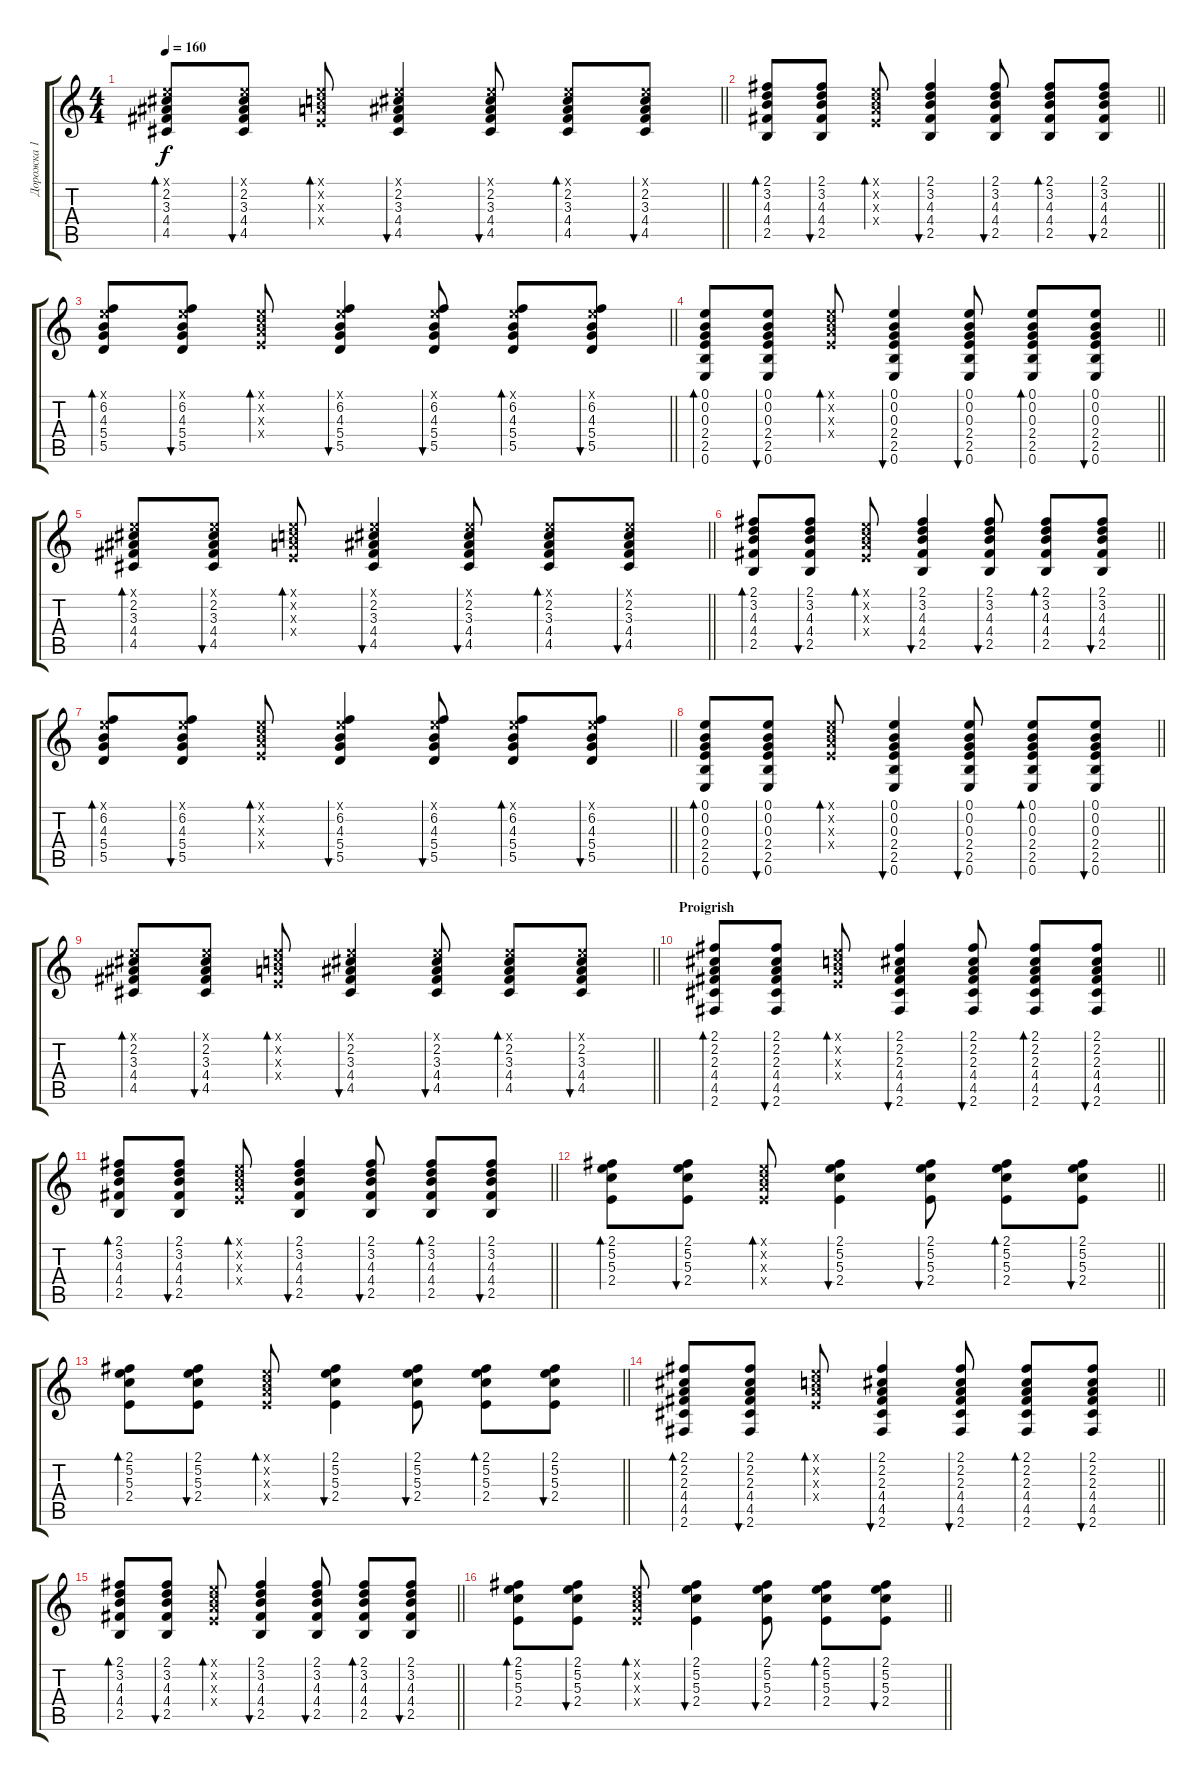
\track ("Дорожка 1" "Дорожка 1") {instrument acousticguitarsteel}
\staff {score tabs}
\tuning (E4 B3 G3 D3 A2 E2) {hide}
\ts (4 4)
\tempo 160
\clef g2
\barLineRight lightlight
\ks c
(0.1{x} 2.2 3.3 4.4 4.5).8{bd 60 dy f} (0.1{x} 2.2 3.3 4.4 4.5).8{bu 60} (0.1{x} 1.2{x} 2.3{x} 2.4{x}).8{bd 60} (0.1{x} 2.2 3.3 4.4 4.5).4{bu 60} (0.1{x} 2.2 3.3 4.4 4.5).8{bu 60} (0.1{x} 2.2 3.3 4.4 4.5).8{bd 60} (0.1{x} 2.2 3.3 4.4 4.5).8{bu 60} |
\barLineRight lightlight
(2.1 3.2 4.3 4.4 2.5).8{bd 60} (2.1 3.2 4.3 4.4 2.5).8{bu 60} (0.1{x} 1.2{x} 2.3{x} 2.4{x}).8{bd 60} (2.1 3.2 4.3 4.4 2.5).4{bu 60} (2.1 3.2 4.3 4.4 2.5).8{bu 60} (2.1 3.2 4.3 4.4 2.5).8{bd 60} (2.1 3.2 4.3 4.4 2.5).8{bu 60} |
\barLineRight lightlight
(0.1{x} 6.2 4.3 5.4 5.5).8{bd 60} (0.1{x} 6.2 4.3 5.4 5.5).8{bu 60} (0.1{x} 1.2{x} 2.3{x} 2.4{x}).8{bd 60} (0.1{x} 6.2 4.3 5.4 5.5).4{bu 60} (0.1{x} 6.2 4.3 5.4 5.5).8{bu 60} (0.1{x} 6.2 4.3 5.4 5.5).8{bd 60} (0.1{x} 6.2 4.3 5.4 5.5).8{bu 60} |
\barLineRight lightlight
(0.1 0.2 0.3 2.4 2.5 0.6).8{bd 60} (0.1 0.2 0.3 2.4 2.5 0.6).8{bu 60} (0.1{x} 1.2{x} 2.3{x} 2.4{x}).8{bd 60} (0.1 0.2 0.3 2.4 2.5 0.6).4{bu 60} (0.1 0.2 0.3 2.4 2.5 0.6).8{bu 60} (0.1 0.2 0.3 2.4 2.5 0.6).8{bd 60} (0.1 0.2 0.3 2.4 2.5 0.6).8{bu 60} |
\barLineRight lightlight
(0.1{x} 2.2 3.3 4.4 4.5).8{bd 60} (0.1{x} 2.2 3.3 4.4 4.5).8{bu 60} (0.1{x} 1.2{x} 2.3{x} 2.4{x}).8{bd 60} (0.1{x} 2.2 3.3 4.4 4.5).4{bu 60} (0.1{x} 2.2 3.3 4.4 4.5).8{bu 60} (0.1{x} 2.2 3.3 4.4 4.5).8{bd 60} (0.1{x} 2.2 3.3 4.4 4.5).8{bu 60} |
\barLineRight lightlight
(2.1 3.2 4.3 4.4 2.5).8{bd 60} (2.1 3.2 4.3 4.4 2.5).8{bu 60} (0.1{x} 1.2{x} 2.3{x} 2.4{x}).8{bd 60} (2.1 3.2 4.3 4.4 2.5).4{bu 60} (2.1 3.2 4.3 4.4 2.5).8{bu 60} (2.1 3.2 4.3 4.4 2.5).8{bd 60} (2.1 3.2 4.3 4.4 2.5).8{bu 60} |
\barLineRight lightlight
(0.1{x} 6.2 4.3 5.4 5.5).8{bd 60} (0.1{x} 6.2 4.3 5.4 5.5).8{bu 60} (0.1{x} 1.2{x} 2.3{x} 2.4{x}).8{bd 60} (0.1{x} 6.2 4.3 5.4 5.5).4{bu 60} (0.1{x} 6.2 4.3 5.4 5.5).8{bu 60} (0.1{x} 6.2 4.3 5.4 5.5).8{bd 60} (0.1{x} 6.2 4.3 5.4 5.5).8{bu 60} |
\barLineRight lightlight
(0.1 0.2 0.3 2.4 2.5 0.6).8{bd 60} (0.1 0.2 0.3 2.4 2.5 0.6).8{bu 60} (0.1{x} 1.2{x} 2.3{x} 2.4{x}).8{bd 60} (0.1 0.2 0.3 2.4 2.5 0.6).4{bu 60} (0.1 0.2 0.3 2.4 2.5 0.6).8{bu 60} (0.1 0.2 0.3 2.4 2.5 0.6).8{bd 60} (0.1 0.2 0.3 2.4 2.5 0.6).8{bu 60} |
\barLineRight lightlight
(0.1{x} 2.2 3.3 4.4 4.5).8{bd 60} (0.1{x} 2.2 3.3 4.4 4.5).8{bu 60} (0.1{x} 1.2{x} 2.3{x} 2.4{x}).8{bd 60} (0.1{x} 2.2 3.3 4.4 4.5).4{bu 60} (0.1{x} 2.2 3.3 4.4 4.5).8{bu 60} (0.1{x} 2.2 3.3 4.4 4.5).8{bd 60} (0.1{x} 2.2 3.3 4.4 4.5).8{bu 60} |
\section ("" "Proigrish")
\barLineRight lightlight
(2.1 2.2 2.3 4.4 4.5 2.6).8{bd 60} (2.1 2.2 2.3 4.4 4.5 2.6).8{bu 60} (0.1{x} 1.2{x} 2.3{x} 2.4{x}).8{bd 60} (2.1 2.2 2.3 4.4 4.5 2.6).4{bu 60} (2.1 2.2 2.3 4.4 4.5 2.6).8{bu 60} (2.1 2.2 2.3 4.4 4.5 2.6).8{bd 60} (2.1 2.2 2.3 4.4 4.5 2.6).8{bu 60} |
\barLineRight lightlight
(2.1 3.2 4.3 4.4 2.5).8{bd 60} (2.1 3.2 4.3 4.4 2.5).8{bu 60} (0.1{x} 1.2{x} 2.3{x} 2.4{x}).8{bd 60} (2.1 3.2 4.3 4.4 2.5).4{bu 60} (2.1 3.2 4.3 4.4 2.5).8{bu 60} (2.1 3.2 4.3 4.4 2.5).8{bd 60} (2.1 3.2 4.3 4.4 2.5).8{bu 60} |
\barLineRight lightlight
(2.1 5.2 5.3 2.4).8{bd 60} (2.1 5.2 5.3 2.4).8{bu 60} (0.1{x} 1.2{x} 2.3{x} 2.4{x}).8{bd 60} (2.1 5.2 5.3 2.4).4{bu 60} (2.1 5.2 5.3 2.4).8{bu 60} (2.1 5.2 5.3 2.4).8{bd 60} (2.1 5.2 5.3 2.4).8{bu 60} |
\barLineRight lightlight
(2.1 5.2 5.3 2.4).8{bd 60} (2.1 5.2 5.3 2.4).8{bu 60} (0.1{x} 1.2{x} 2.3{x} 2.4{x}).8{bd 60} (2.1 5.2 5.3 2.4).4{bu 60} (2.1 5.2 5.3 2.4).8{bu 60} (2.1 5.2 5.3 2.4).8{bd 60} (2.1 5.2 5.3 2.4).8{bu 60} |
\barLineRight lightlight
(2.1 2.2 2.3 4.4 4.5 2.6).8{bd 60} (2.1 2.2 2.3 4.4 4.5 2.6).8{bu 60} (0.1{x} 1.2{x} 2.3{x} 2.4{x}).8{bd 60} (2.1 2.2 2.3 4.4 4.5 2.6).4{bu 60} (2.1 2.2 2.3 4.4 4.5 2.6).8{bu 60} (2.1 2.2 2.3 4.4 4.5 2.6).8{bd 60} (2.1 2.2 2.3 4.4 4.5 2.6).8{bu 60} |
\barLineRight lightlight
(2.1 3.2 4.3 4.4 2.5).8{bd 60} (2.1 3.2 4.3 4.4 2.5).8{bu 60} (0.1{x} 1.2{x} 2.3{x} 2.4{x}).8{bd 60} (2.1 3.2 4.3 4.4 2.5).4{bu 60} (2.1 3.2 4.3 4.4 2.5).8{bu 60} (2.1 3.2 4.3 4.4 2.5).8{bd 60} (2.1 3.2 4.3 4.4 2.5).8{bu 60} |
\barLineRight lightlight
(2.1 5.2 5.3 2.4).8{bd 60} (2.1 5.2 5.3 2.4).8{bu 60} (0.1{x} 1.2{x} 2.3{x} 2.4{x}).8{bd 60} (2.1 5.2 5.3 2.4).4{bu 60} (2.1 5.2 5.3 2.4).8{bu 60} (2.1 5.2 5.3 2.4).8{bd 60} (2.1 5.2 5.3 2.4).8{bu 60}
